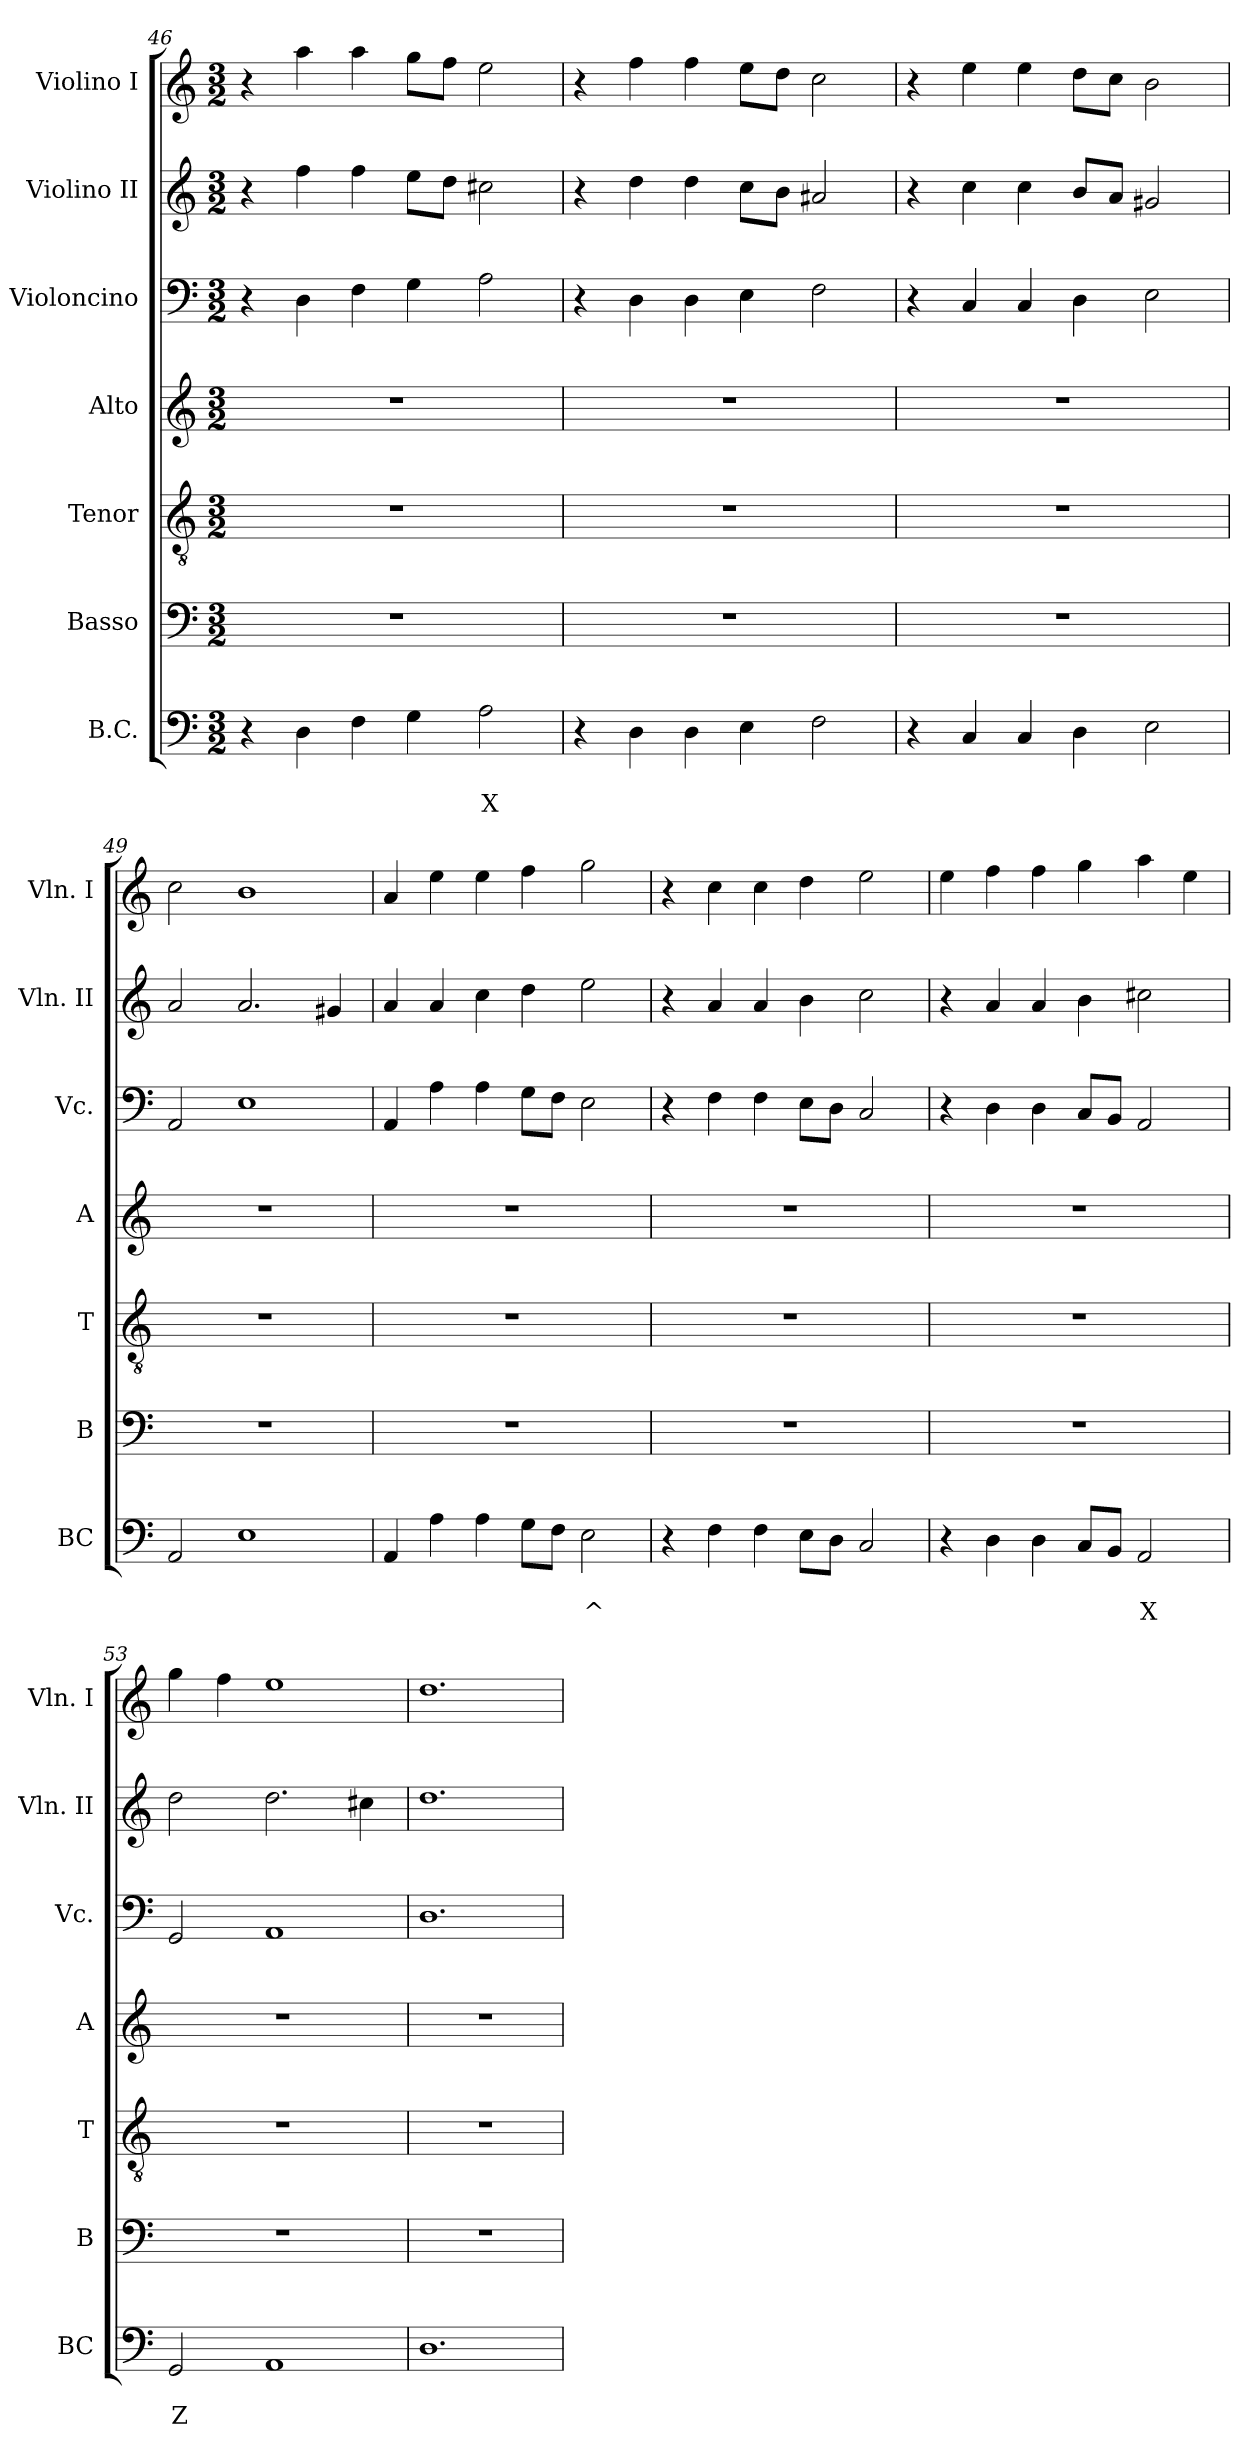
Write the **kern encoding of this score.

**kern	**text	**text	**kern	**kern	**kern	**kern	**kern	**kern
*part7	*part7	*part7	*part6	*part5	*part4	*part3	*part2	*part1
*staff7	*staff7	*staff7	*staff6	*staff5	*staff4	*staff3	*staff2	*staff1
*I"B.C.	*	*	*I"Basso	*I"Tenor	*I"Alto	*I"Violoncino	*I"Violino II	*I"Violino I
*I'BC	*	*	*I'B	*I'T	*I'A	*I'Vc.	*I'Vln. II	*I'Vln. I
!!LO:PB:g=z
*clefF4	*	*	*clefF4	*clefGv2	*clefG2	*clefF4	*clefG2	*clefG2
*k[]	*	*	*k[]	*k[]	*k[]	*k[]	*k[]	*k[]
*C:	*	*	*C:	*C:	*C:	*C:	*C:	*C:
*M3/2	*	*	*M3/2	*M3/2	*M3/2	*M3/2	*M3/2	*M3/2
=46	=46	=46	=46	=46	=46	=46	=46	=46
4r	.	.	1.r	1.r	1.r	4r	4r	4r
4D\	.	.	.	.	.	4D\	4ff\	4aa\
4F\	.	.	.	.	.	4F\	4ff\	4aa\
4G\	.	.	.	.	.	4G\	8ee\L	8gg\L
.	.	.	.	.	.	.	8dd\J	8ff\J
!	!	!LO:LY:b	!	!	!	!	!	!
2A\	.	X	.	.	.	2A\	2cc#X\	2ee\
=47	=47	=47	=47	=47	=47	=47	=47	=47
4r	.	.	1.r	1.r	1.r	4r	4r	4r
4D\	.	.	.	.	.	4D\	4dd\	4ff\
4D\	.	.	.	.	.	4D\	4dd\	4ff\
4E\	.	.	.	.	.	4E\	8cc\L	8ee\L
.	.	.	.	.	.	.	8b\J	8dd\J
2F\	.	.	.	.	.	2F\	2a#X/	2cc\
=48	=48	=48	=48	=48	=48	=48	=48	=48
4r	.	.	1.r	1.r	1.r	4r	4r	4r
4C/	.	.	.	.	.	4C/	4cc\	4ee\
4C/	.	.	.	.	.	4C/	4cc\	4ee\
4D\	.	.	.	.	.	4D\	8b/L	8dd\L
.	.	.	.	.	.	.	8a/J	8cc\J
2E\	.	.	.	.	.	2E\	2g#X/	2b\
=49	=49	=49	=49	=49	=49	=49	=49	=49
2AA/	.	.	1.r	1.r	1.r	2AA/	2a/	2cc\
1E	.	.	.	.	.	1E	2.a/	1b
.	.	.	.	.	.	.	4g#X/	.
!!LO:LB:g=z
=50	=50	=50	=50	=50	=50	=50	=50	=50
4AA/	.	.	1.r	1.r	1.r	4AA/	4a/	4a/
4A\	.	.	.	.	.	4A\	4a/	4ee\
4A\	.	.	.	.	.	4A\	4cc\	4ee\
8G\L	.	.	.	.	.	8G\L	4dd\	4ff\
8F\J	.	.	.	.	.	8F\J	.	.
!	!	!LO:LY:b	!	!	!	!	!	!
2E\	.	^	.	.	.	2E\	2ee\	2gg\
=51	=51	=51	=51	=51	=51	=51	=51	=51
4r	.	.	1.r	1.r	1.r	4r	4r	4r
4F\	.	.	.	.	.	4F\	4a/	4cc\
4F\	.	.	.	.	.	4F\	4a/	4cc\
8E\L	.	.	.	.	.	8E\L	4b\	4dd\
8D\J	.	.	.	.	.	8D\J	.	.
2C/	.	.	.	.	.	2C/	2cc\	2ee\
=52	=52	=52	=52	=52	=52	=52	=52	=52
4r	.	.	1.r	1.r	1.r	4r	4r	4ee\
4D\	.	.	.	.	.	4D\	4a/	4ff\
4D\	.	.	.	.	.	4D\	4a/	4ff\
8C/L	.	.	.	.	.	8C/L	4b\	4gg\
8BB/J	.	.	.	.	.	8BB/J	.	.
!	!	!LO:LY:b	!	!	!	!	!	!
2AA/	.	X	.	.	.	2AA/	2cc#X\	4aa\
.	.	.	.	.	.	.	.	4ee\
=53	=53	=53	=53	=53	=53	=53	=53	=53
!	!	!LO:LY:b	!	!	!	!	!	!
2GG/	.	Z	1.r	1.r	1.r	2GG/	2dd\	4gg\
.	.	.	.	.	.	.	.	4ff\
1AA	.	.	.	.	.	1AA	2.dd\	1ee
.	.	.	.	.	.	.	4cc#X\	.
=54	=54	=54	=54	=54	=54	=54	=54	=54
1.D	.	.	1.r	1.r	1.r	1.D	1.dd	1.dd
=	=	=	=	=	=	=	=	=
*-	*-	*-	*-	*-	*-	*-	*-	*-
